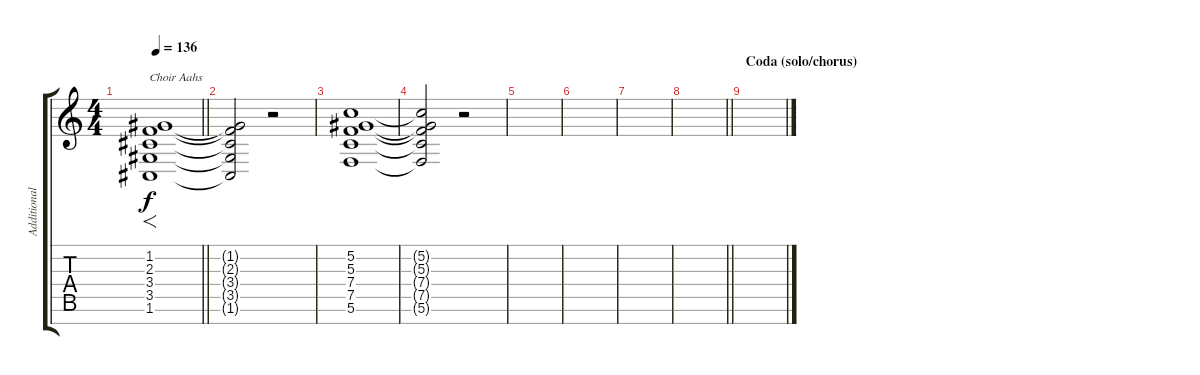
\track ("Additional keyboards" "Additional") {instrument choiraahs}
\staff {score tabs}
\tuning (C5 G4 Eb4 Bb3 F3 C3 G2) {hide}
\ts (4 4)
\tempo 136
\clef g2
\barLineRight lightlight
\ks c
(1.2 2.3 3.4 3.5 1.6).1{f txt "Choir Aahs" dy f volume 10 balance 8} |
(1.2{t} 2.3{t} 3.4{t} 3.5{t} 1.6{t}).2 r.2 |
(5.2 5.3 7.4 7.5 5.6).1{volume 8} |
(5.2{t} 5.3{t} 7.4{t} 7.5{t} 5.6{t}).2 r.2 |
|
|
|
\barLineRight lightlight
|
\section ("" "Coda (solo/chorus)")
